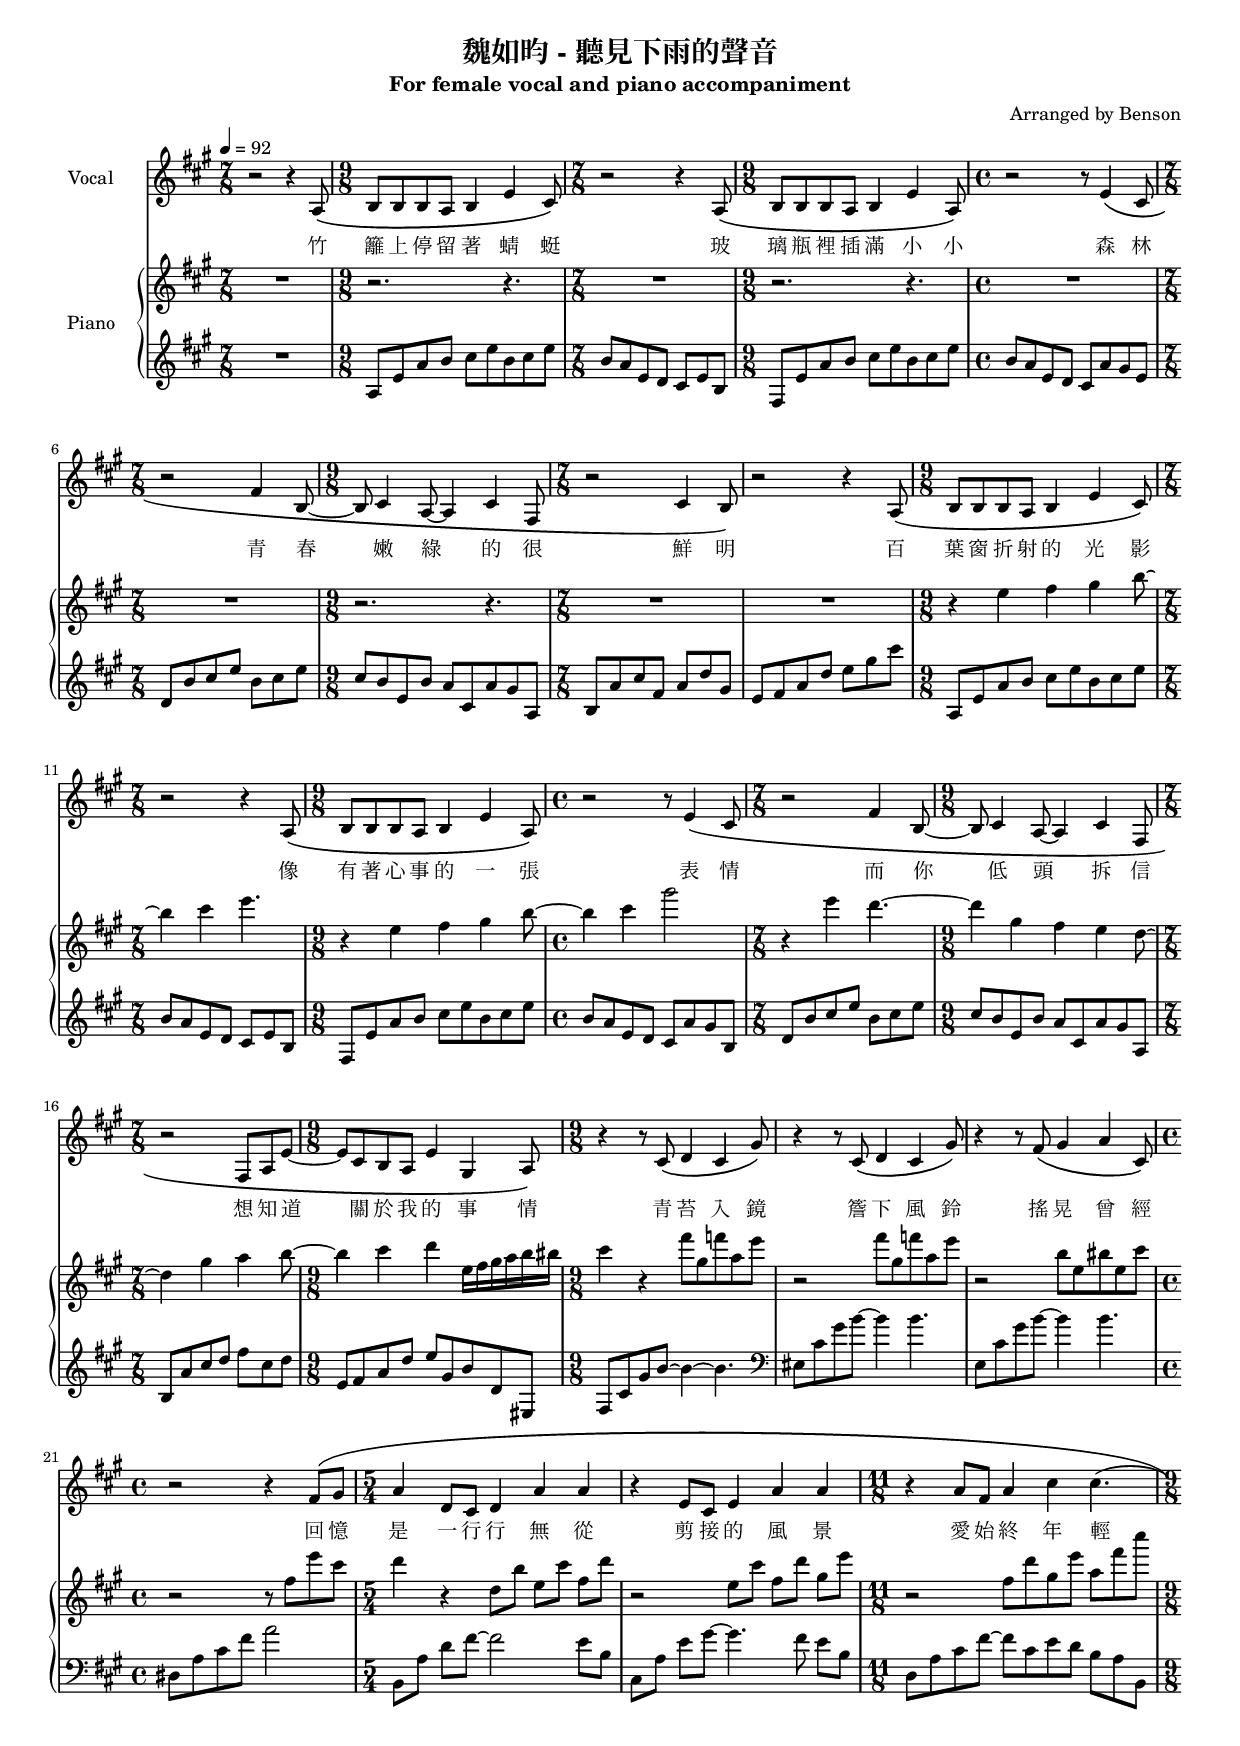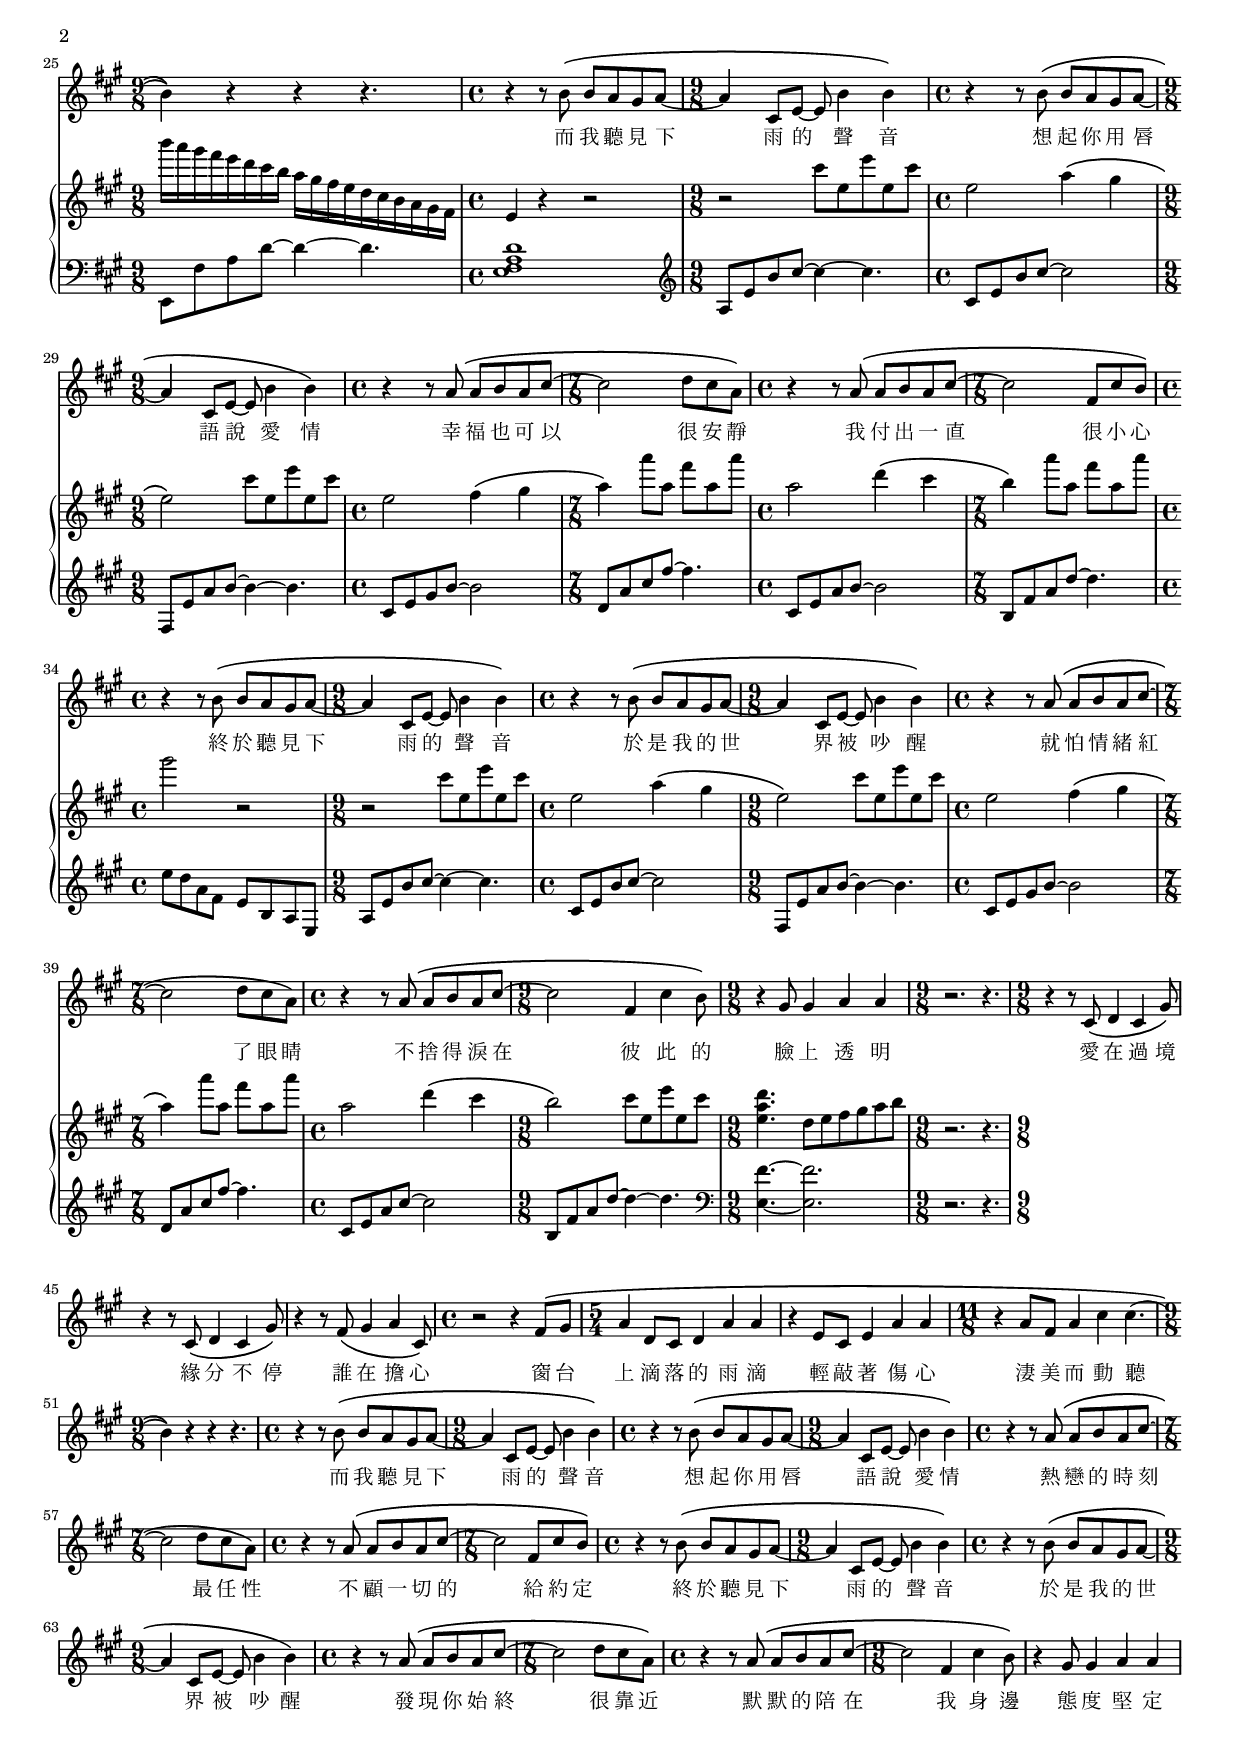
\version "2.18.2"
\include "articulate.ly"
#(set-global-staff-size 16)

%%%%%%%%%%%%%%%%%%%%%%%%%%%%%%%%%%%%%%%%%%%%%%%%%%%%%%%%%%%%%%%%%%%%%%%%%%%%%%%%%%%%%%%%%%
%%  http://lsr.di.unimi.it/LSR/Item?id=445

%LSR by Jay Anderson.
%modyfied by Simon Albrecht on March 2014.
%=> http://lilypond.1069038.n5.nabble.com/LSR-445-error-td160662.html

#(define (octave-up m t)
 (let* ((octave (1- t))
      (new-note (ly:music-deep-copy m))
      (new-pitch (ly:make-pitch
        octave
        (ly:pitch-notename (ly:music-property m 'pitch))
        (ly:pitch-alteration (ly:music-property m 'pitch)))))
  (set! (ly:music-property new-note 'pitch) new-pitch)
  new-note))

#(define (octavize-chord elements t)
 (cond ((null? elements) elements)
     ((eq? (ly:music-property (car elements) 'name) 'NoteEvent)
       (cons (car elements)
             (cons (octave-up (car elements) t)
                   (octavize-chord (cdr elements) t))))
     (else (cons (car elements) (octavize-chord (cdr elements ) t)))))

#(define (octavize music t)
 (if (eq? (ly:music-property music 'name) 'EventChord)
       (ly:music-set-property! music 'elements (octavize-chord
(ly:music-property music 'elements) t)))
 music)

makeOctaves = #(define-music-function (parser location arg mus) (integer? ly:music?)
 (music-map (lambda (x) (octavize x arg)) (event-chord-wrap! mus)))
%%%%%%%%%%%%%%%%%%%%%%%%%%%%%%%%%%%%%%%%%%%%%%%%%%%%%%%%%%%%%%%%%%%%%%%%%%%%%%%%%%%%%%%%%%

cr = \change Staff = "right"
cl = \change Staff = "left"
rhMark = \markup { 
  \path #0.1 #'((moveto -1 0)(rlineto 0 -1.5)(rlineto 0.5 0))
}

\header {
  title = "魏如昀 - 聽見下雨的聲音"
  subtitle = "For female vocal and piano accompaniment"
  arranger = "Arranged by Benson"
}

meter-nine-four-plus-five = \overrideTimeSignatureSettings
        9/8        % timeSignatureFraction
        1/8        % baseMomentFraction
        #'(4 5)    % beatStructure
        #'()       % beamExceptions
meter-nine-three-plus-six = \overrideTimeSignatureSettings
        9/8        % timeSignatureFraction
        1/8        % baseMomentFraction
        #'(3 6)    % beatStructure
        #'()       % beamExceptions
meter-seven-four-plus-three = \overrideTimeSignatureSettings
        7/8        % timeSignatureFraction
        1/8        % baseMomentFraction
        #'(4 3)    % beatStructure
        #'()       % beamExceptions
meter-eleven-four-plus-three = \overrideTimeSignatureSettings
        11/8        % timeSignatureFraction
        1/8        % baseMomentFraction
        #'(4 4 3)    % beatStructure
        #'()       % beamExceptions

melody-verse-one = \relative c' {
  \time 7/8
	r2 r4
	a8\(
	\time 9/8
  % \time #'(4 2 3) 9/8
	b8 b b a b4 e cis8\)
	\time 7/8
	r2 r4 a8\(
	\time 9/8
	b8 b b a b4 e a,8\)
	\time 4/4
	r2 r8 e'4\( cis8
	\time 7/8
	r2 fis4 b,8~
	\time 9/8
	b8 cis4 a8~ a4 cis fis,8
	\time 7/8
	r2 cis'4 b8\)

	r2 r4 a8\(
	\time 9/8
	b8 b b a b4 e cis8\)
	\time 7/8
	r2 r4 a8\(
	\time 9/8
	b8 b b a b4 e a,8\)
	\time 4/4
	r2 r8 e'4\( cis8
	\time 7/8
	r2 fis4 b,8~
	\time 9/8
	b8 cis4 a8~ a4 cis fis,8
	\time 7/8
	r2 fis8 a e'~
	\time 9/8
	e8 cis b a e'4 gis, a8\)
}

melody-bridge-one = \relative c' {
	\time 9/8
	r4 r8 cis\( d4 cis gis'8\)
	r4 r8 cis,\( d4 cis gis'8\)
	r4 r8 fis\( gis4 a cis,8\)
	\time 4/4
	r2 r4 fis8\( gis
	\time 5/4
	a4 d,8 cis d4 a' a
	r4 e8 cis e4 a a
	\time 11/8
	r4 a8 fis a4 cis cis4.(
	\time 9/8
	b4)\)  r4 r4 r4.
}

melody-chorus-one = \relative c'' {
	\time 4/4
	r4 r8 b\( b a gis a~
	\time 9/8
	a4 cis,8 e~ e b'4 b\)
	\time 4/4
	r4 r8 b\( b a gis a~
	\time 9/8
	a4 cis,8 e~ e b'4 b\)
	\time 4/4
	r4 r8 a\( a b a cis~
	\time 7/8
	cis2 d8 cis a\)
	\time 4/4
	r4 r8 a\( a b a cis~
	\time 7/8
	cis2 fis,8 cis' b\)
	\time 4/4
	r4 r8 b\( b a gis a~
	\time 9/8
	a4 cis,8 e~ e b'4 b\)
	\time 4/4
	r4 r8 b\( b a gis a~
	\time 9/8
	a4 cis,8 e~ e b'4 b\)
	\time 4/4
	r4 r8 a\( a b a cis~
	\time 7/8
	cis2 d8 cis a\)
	\time 4/4
	r4 r8 a\( a b a cis~
	\time 9/8
	cis2 fis,4 cis' b8\)
	r4 gis8 gis4 a a
}

melody-episode = \relative c' {
  \time 9/8
  r2. r4.
}

melody = \relative c' {
  \meter-nine-four-plus-five
  \meter-seven-four-plus-three
  \meter-eleven-four-plus-three
	\key a \major
	\time 7/8
  \tempo 4 = 92
  \melody-verse-one
  \melody-bridge-one
  \melody-chorus-one
  \melody-episode
  \melody-bridge-one
  \melody-chorus-one
}

upper-verse-one = \relative c' {
  \time 7/8
  R2..

  \time 9/8
  r2. r4.
  \time 7/8
  R2..
  \time 9/8
  r2. r4.
  \time 4/4
  R1
  \time 7/8
  R2..
  \time 9/8
  r2. r4.
  \time 7/8
  R2..
  R2..
}

upper-verse-one-b = \relative c'' {
  \time 9/8
  r4 e fis gis b8~
  \time 7/8
  b4 cis e4.
  \time 9/8
  r4 e, fis gis b8~
  \time 4/4
  b4 cis gis'2
  \time 7/8
  r4 e d4.~
  \time 9/8
  d4 gis, fis e d8~
  \time 7/8
  d4 gis a b8~
  \time 9/8
  b4 cis d e,16 fis gis a b bis
}

lower-verse-one = \relative c' {
  \time 7/8
  R2..

  \time 9/8
  a8 e' a b cis e b cis e
  \time 7/8
  b8 a e d cis e b
  \time 9/8
  fis8 e' a b cis e b cis e
  \time 4/4
  b8 a e d cis a' gis e
  \time 7/8
  d8 b' cis e b cis e
  \time 9/8
  cis b e, b' a cis, a' gis a,
  \time 7/8
  b8 a' cis fis, a d gis,
  e8 fis a d e gis cis
}

lower-verse-one-b = \relative c' {
  \time 9/8
  a8 e' a b cis e b cis e
  \time 7/8
  b8 a e d cis e b
  \time 9/8
  fis8 e' a b cis e b cis e
  \time 4/4
  b8 a e d cis a' gis b,
  \time 7/8
  d8 b' cis e b cis e
  \time 9/8
  cis b e, b' a cis, a' gis a,
  \time 7/8
  b8 a' cis d fis cis d
  \time 9/8
  e,8 fis a d e gis, b d, eis,
}

upper-bridge-one = \relative c''' {
  \time 9/8
  cis4 r fis8 gis, f' a, e'
  r2 fis8 gis, f' a, e'
  r2 b8 e, bis' e, cis'
  \time 4/4
  r2 r8 fis, e' cis
  \time 5/4
  d4 r d,8 b' e, cis' fis, d'
  r2 e,8 cis' fis, d' gis, e'
  \time 11/8
  r2 fis,8 d' gis, e' a, fis' cis'
  \time 9/8
  b16 a gis fis e d cis b a gis fis e d cis b a gis fis
}

lower-bridge-one = \relative c {
  \time 9/8
  fis8 cis' gis' b~ b4~ b4.
  \clef bass
  eis,,8 cis' gis' b~ b4 b4.
  e,,8 cis' gis' b~ b4 b4.
  \time 4/4
  dis,,8 a' cis fis a2
  \time 5/4
  b,,8 a' d fis~ fis2 e8 b
  cis,8 a' e' gis~ gis4. fis8 e b
  \time 11/8
  d,8 a' cis fis~ fis8 cis e d b a b,
  \time 9/8
  e, 8 fis' a d~ d4~ d4.
}

upper-chorus-one = \relative c' {
  \time 4/4
  e4 r r2
  \time 9/8
  r2 cis''8 e, e' e, cis'
  \time 4/4
  e,2 a4\( gis
  \time 9/8
  e2\) cis'8 e, e' e, cis'
  \time 4/4
  e,2 fis4\( gis
  \time 7/8
  a4\) a'8 a, fis' a, a'
  \time 4/4
  a,2 d4\( cis
  \time 7/8
  b4\) a'8 a, fis' a, a'
  \time 4/4
  gis2 r2
  \time 9/8
  r2 cis,8 e, e' e, cis'
  \time 4/4
  e,2 a4\( gis
  \time 9/8
  e2\) cis'8 e, e' e, cis'
  \time 4/4
  e,2 fis4\( gis
  \time 7/8
  a4\) a'8 a, fis' a, a'
  \time 4/4
  a,2 d4\( cis
  \time 9/8
  b2\) cis8 e, e' e, cis'
  \meter-nine-three-plus-six
  \time 9/8
  <e, a d>4. d8 e fis gis a b
  \meter-nine-four-plus-five
  \time 9/8
}

lower-chorus-one = \relative c {
  \time 4/4
  <e fis a d>1
  \time 9/8
  \clef treble
  a8 e' b' cis~ cis4~ cis4.
  \time 4/4
  cis,8 e b' cis~ cis2
  \time 9/8
  fis,,8  e' a b~ b4~ b4.
  \time 4/4
  cis,8 e gis b~ b2
  \time 7/8
  d,8 a' cis fis~ fis4.
  \time 4/4
  cis,8 e a b~ b2
  \time 7/8
  b,8 fis' a d~ d4.
  \time 4/4
  e8 d a fis e b a e
  \time 9/8
  a8 e' b' cis~ cis4~ cis4.
  \time 4/4
  cis,8 e b' cis~ cis2
  \time 9/8
  fis,,8  e' a b~ b4~ b4.
  \time 4/4
  cis,8 e gis b~ b2
  \time 7/8
  d,8 a' cis fis~ fis4.
  \time 4/4
  cis,8 e a cis~ cis2
  \time 9/8
  b,8 fis' a d~ d4~ d4.
  \clef bass
  <e,, fis'>4.~ q2.
}

upper-episode = \relative c' {
  \time 9/8
  r2. r4.
}

lower-episode = \relative c' {
  \time 9/8
  r2. r4.
}

upper = \relative c' {
  \meter-nine-four-plus-five
  \meter-seven-four-plus-three
  \meter-eleven-four-plus-three
  \clef treble
  \tempo 4 = 92
  \key a \major
  \upper-verse-one
  \upper-verse-one-b
  \upper-bridge-one
  \upper-chorus-one
  \upper-episode
  % \bar "|."
}

lower = \relative c {
  \meter-nine-four-plus-five
  \meter-seven-four-plus-three
  \meter-eleven-four-plus-three
  \clef treble
  \time 7/8
  \key a \major
  \lower-verse-one
  \lower-verse-one-b
  \lower-bridge-one
  \lower-chorus-one
  \lower-episode
  % \bar "|."
}

dynamics = {
}

lyricsmain = \lyricmode {
  竹 籬 上 停 留 著 蜻 蜓
  玻 璃 瓶 裡 插 滿 小 小 森 林
  青 春 嫩 綠 的 很 鮮 明
  百 葉 窗 折 射 的 光 影
  像 有 著 心 事 的 一 張 表 情
  而 你 低 頭 拆 信
  想 知 道 關 於 我 的 事 情
  青 苔 入 鏡 簷 下 風 鈴 搖 晃 曾 經
  回 憶 是 一 行 行 無 從
  剪 接 的 風 景 愛 始 終 年 輕
  而 我 聽 見 下 雨 的 聲 音
  想 起 你 用 唇 語 說 愛 情
  幸 福 也 可 以 很 安 靜
  我 付 出 一 直 很 小 心
  終 於 聽 見 下 雨 的 聲 音
  於 是 我 的 世 界 被 吵 醒
  就 怕 情 緒 紅 了 眼 睛
  不 捨 得 淚 在 彼 此 的 臉 上 透 明
  愛 在 過 境 緣 分 不 停 誰 在 擔 心
  窗 台 上 滴 落 的 雨 滴
  輕 敲 著 傷 心 淒 美 而 動 聽
  而 我 聽 見 下 雨 的 聲 音
  想 起 你 用 唇 語 說 愛 情
  熱 戀 的 時 刻 最 任 性
  不 顧 一 切 的 給 約 定
  終 於 聽 見 下 雨 的 聲 音
  於 是 我 的 世 界 被 吵 醒
  發 現 你 始 終 很 靠 近
  默 默 的 陪 在 我 身 邊 態 度 堅 定
}

\paper {
  page-breaking = #ly:page-turn-breaking
}
\score {
  <<
    \new Staff = "melodystaff" <<
      \set Staff.midiInstrument = #"electric guitar (clean)"
      \set Staff.instrumentName = #"Vocal"
      \set Staff.midiMinimumVolume = #0.7
      \set Staff.midiMaximumVolume = #0.8
      \new Voice = "melody" {
        \melody
      }
      \context Lyrics = "lyrics" { \lyricsto "melody" { \lyricsmain } }
    >>
    \new PianoStaff <<
      \set PianoStaff.instrumentName = #"Piano"
      \new Staff = "right" {
        \set Staff.midiInstrument = #"acoustic grand"
        \set Staff.midiMinimumVolume = #0.9
        \set Staff.midiMaximumVolume = #1
        \upper
      }
      \new Dynamics = "Dynamics_pf" \dynamics
      \new Staff = "left" {
        \set Staff.midiInstrument = #"acoustic grand"
        \set Staff.midiMinimumVolume = #0.9
        \set Staff.midiMaximumVolume = #1
        \lower
      }
    >>
  >>
  \layout {
    \context {
      % add the RemoveEmptyStaffContext that erases rest-only staves
      \Staff \RemoveEmptyStaves
    }
    \context {
      % add the RemoveEmptyStaffContext that erases rest-only staves
      % \Dynamics \RemoveEmptyStaves
    }
    \context {
      \Score
      % Remove all-rest staves also in the first system
      \override VerticalAxisGroup.remove-first = ##t
      % If only one non-empty staff in a system exists, still print the starting bar
      \override SystemStartBar.collapse-height = #1
    }
    \context {
      \ChordNames
      \override ChordName #'font-size = #-3
    }
  }
  \midi {
    \context {
      \ChordNameVoice \remove Note_performer
    }
  }
}

\book {
\bookOutputSuffix "no-vocal"
\score {
  <<
    \new PianoStaff <<
      \set PianoStaff.instrumentName = #"Piano"
      \new Staff = "right" {
        \set Staff.midiInstrument = #"acoustic grand"
        \set Staff.midiMinimumVolume = #0.3
        \set Staff.midiMaximumVolume = #0.7
        \upper
      }
      \new Dynamics = "Dynamics_pf" \dynamics
      \new Staff = "left" {
        \set Staff.midiInstrument = #"acoustic grand"
        \set Staff.midiMinimumVolume = #0.3
        \set Staff.midiMaximumVolume = #0.7
        \lower
      }
    >>
  >>
  \midi {
    \context {
      \ChordNameVoice \remove Note_performer
    }
  }
}
}
